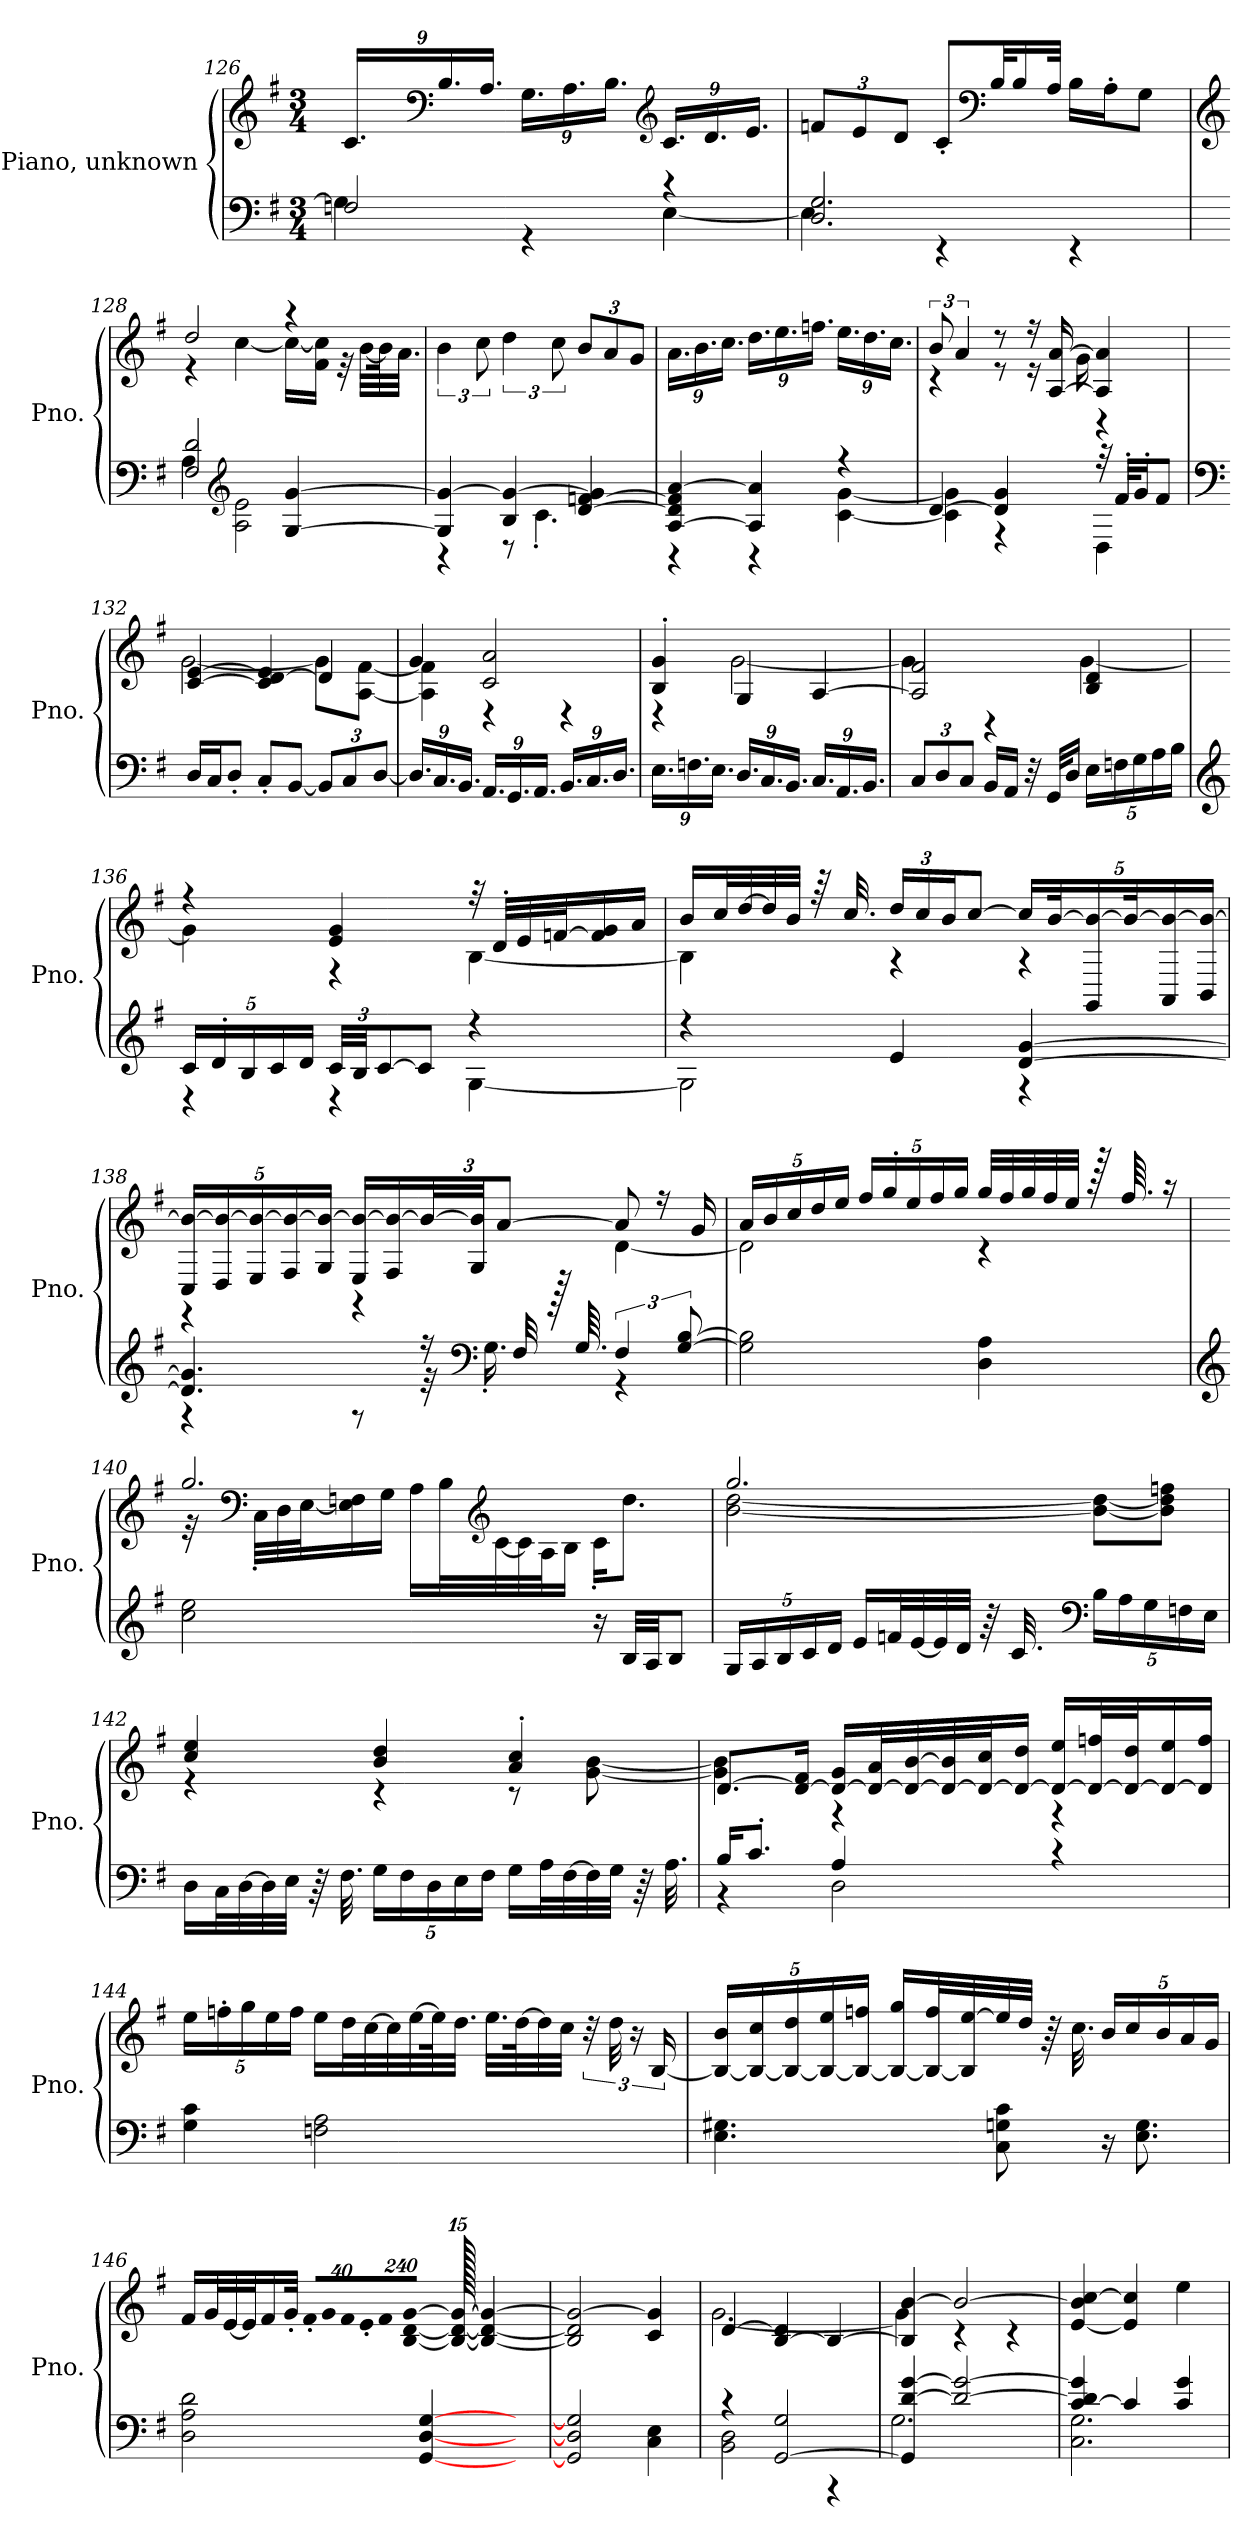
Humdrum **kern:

**kern	**kern
*part1	*part1
*staff2	*staff1
*I"Piano, unknown	*
*I'Pno.	*
!!LO:LB:g=z
*clefF4	*clefG2
*k[f#]	*k[f#]
*M3/4	*M3/4
=126	=126
*^	*
*	*	*Xbrackettup
2Fn/	4G\]	18.c/LL
*	*	*clefF4
.	.	18.B/
.	.	18.A/JJ
.	4r	18.G\LL
.	.	18.A\
.	.	18.B\JJ
*	*	*clefG2
4r	[4E\	18.c/LL
.	.	18.d/
.	.	18.e/JJ
=127	=127	=127
2.D/ 2.G/	4E\]	12fn/L
.	.	12e/
.	.	12d/J
.	4r	8c'/L
*	*	*clefF4
.	.	32B/KL
.	.	16B/
.	.	32A/JJk
.	4r	16B\LL
.	.	16A'\J
.	.	8G\J
=128	=128	=128
*	*	*clefG2
*	*	*^
2F#/ 2d/	4A\	2dd/	4r
*clefG2	*	*	*
.	2A\ 2e\	.	[4cc\
[4G/ [4g/	.	4r	16cc\LL_
.	.	.	16f#\ 16cc\]JJ
.	.	.	32r
.	.	.	[32b\LLL
.	.	.	64b\K]
.	.	.	32.a\JJJ
*	*	*v	*v
!!LO:LB:g=z
=129	=129	=129
*	*	*brackettup
4G/] 4g/_	4r	6b\
.	.	12cc\
4B/ 4g/_	8r	6dd\
.	4.c'\	.
.	.	12cc\
*	*	*Xbrackettup
[4d/ [4fn/ 4g/]	.	12b/L
.	.	12a/
.	.	12g/J
=130	=130	=130
[4A/ 4d/] 4f/] [4a/	4r	18.a\LL
.	.	18.b\
.	.	18.cc\JJ
4A/] 4a/]	4r	18.dd\LL
.	.	18.ee\
.	.	18.ffn\JJ
4r	[4c\ [4g\	18.ee\LL
.	.	18.dd\
.	.	18.cc\JJ
=131	=131	=131
*	*	*brackettup
*	*	*^
[4d/	4c\] 4g\]	12b/	4r
.	.	6a/	.
4d/] 4g/	4r	8r	8r
.	.	16r	16r
.	.	[16A/ [16a/	16g\
32r	4D\	4A/] 4a/]	4r
32f#'/KLL	.	.	.
16g'/J	.	.	.
8f#/J	.	.	.
*v	*v	*	*
=132	=132	=132
*clefF4	*	*
16D/LL	[4c/ [4e/	[2g\
16C/J	.	.
8D'/J	.	.
8C'/L	4c/] [4d/ 4e/]	.
[8BB/J	.	.
*Xbrackettup	*	*
12BB/L]	4d/]	8g\L]
12C/	.	.
.	.	[8A\ [8f#\J
[12D/J	.	.
!!LO:LB:g=z	!!
=133	=133	=133
18.D/LL]	4g/	4A\] 4f#\]
18.C/	.	.
18.BB/JJ	.	.
18.AA/LL	2c/ 2a/	4r
18.GG/	.	.
18.AA/JJ	.	.
18.BB/LL	.	4r
18.C/	.	.
18.D/JJ	.	.
=134	=134	=134
18.E\LL	4B/' 4g/'	4r
18.Fn\	.	.
18.E\JJ	.	.
18.D/LL	4G/	[2g\
18.C/	.	.
18.BB/JJ	.	.
18.C/LL	[4A/	.
18.AA/	.	.
18.BB/JJ	.	.
=135	=135	=135
12C/L	2A/] 2f#/	4g\]
12D/	.	.
12C/J	.	.
16BB/LL	.	4r
16AA/JJ	.	.
32r	.	.
32GG/KLL	.	.
16D/JJ	.	.
20E\LL	4B/ 4d/	[4g\
20Fn\	.	.
20G\	.	.
20A\	.	.
20B\JJ	.	.
!!LO:LB:g=z	!!
=136	=136	=136
*clefG2	*	*
*^	*	*
20c/LL	4r	4r	4g\]
20d'/	.	.	.
20B/	.	.	.
20c/	.	.	.
20d/JJ	.	.	.
48c/LLL	4r	4e/ 4g/	4r
48B/JJ	.	.	.
[12c/	.	.	.
8c/J]	.	.	.
4r	[4G\	32r	[4B\
.	.	32d'/LLL	.
.	.	32e/	.
.	.	[32fn/J	.
.	.	16f/] 16g/	.
.	.	16a/JJ	.
=137	=137	=137	=137
4r	2G\]	16b/LL	4B\]
.	.	32cc/L	.
.	.	[32dd/	.
.	.	32dd/]	.
.	.	32b/JJJ	.
.	.	64r	.
.	.	32.cc/	.
*	*	*Xbrackettup	*
4e/	.	24dd/LL	4r
.	.	24cc/	.
.	.	24b/J	.
.	.	[8cc/J	.
[4d/ [4g/	4r	20cc/LL]	4r
.	.	[40b/K	.
.	.	20GG/ 20b/_	.
.	.	40b/K_	.
.	.	20AA/ 20b/_	.
.	.	20BB/ 20b/_JJ	.
!!LO:LB:g=z	!!
=138	=138	=138	=138
4.d/] 4.g/]	4r	20C/ 20b/_LL	4r
.	.	20D/ 20b/_	.
.	.	20E/ 20b/_	.
.	.	20F#/ 20b/_	.
.	.	20G/ 20b/_JJ	.
.	8r	16E/ 16b/_LL	4r
.	.	16F#/ 16b/_	.
16r	32r	48b/L_	.
.	.	48G/ 48b/]JJ	.
*clefF4	*	*	*
.	16.G'\	.	.
.	.	[12a/J	.
32F#/	.	.	.
128r	.	.	.
64.G/	.	.	.
*brackettup	*	*	*
6F#/	4r	8a/]	[4d\
.	.	16r	.
[12G/ [12B/	.	.	.
.	.	16g/	.
*v	*v	*	*
=139	=139	=139
2G\] 2B\]	20a/LL	2d\]
.	20b/	.
.	20cc/	.
.	20dd/	.
.	20ee/JJ	.
.	20ff#/LL	.
.	20gg'/	.
.	20ee/	.
.	20ff#/	.
.	20gg/JJ	.
4D\ 4A\	32gg/LLL	4r
.	32ff#/	.
.	32gg/	.
.	32ff#/	.
.	32ee/JJJ	.
.	128r	.
.	64.ff#/	.
.	16r	.
!!LO:PB:g=z	!!
=140	=140	=140
*clefG2	*	*
2cc\ 2ee\	2.gg/	32r
*	*clefF4	*
.	.	32C'\LLL
.	.	32D\
.	.	[32E\J
.	.	16E\] 16Fn\
.	.	16G\JJ
.	.	16A\LL
.	.	32B\L
*	*clefG2	*
.	.	[32c\
.	.	32c\]
.	.	32A\J
.	.	16B\JJ
16r	.	16c'\KL
32B/LLL	.	8.dd\J
32A/JJ	.	.
8B/J	.	.
=141	=141	=141
*Xbrackettup	*	*
20G/LL	2.gg/	[2b\ [2dd\
20A/	.	.
20B/	.	.
20c/	.	.
20d/JJ	.	.
16e/LL	.	.
32fn/L	.	.
[32e/	.	.
32e/]	.	.
32d/JJJ	.	.
64r	.	.
32.c/	.	.
*clefF4	*	*
20B\LL	.	8b\_ 8dd\_L
20A\	.	.
20G\	.	.
.	.	8b\] 8dd\] 8ffn\J
20Fn\	.	.
20E\JJ	.	.
!!LO:LB:g=z	!!
=142	=142	=142
16D\LL	4cc/ 4ee/	4r
32C\L	.	.
[32D\	.	.
32D\]	.	.
32E\JJJ	.	.
64r	.	.
32.F#\	.	.
20G\LL	4b/ 4dd/	4r
20F#\	.	.
20D\	.	.
20E\	.	.
20F#\JJ	.	.
16G\LL	4a/' 4cc/'	8r
32A\L	.	.
[32F#\	.	.
32F#\]	.	[8g\ [8b\
32G\JJJ	.	.
64r	.	.
32.A\	.	.
=143	=143	=143
*^	*	*
16B/KL	4r	[8.d/L	4g\] 4b\]
8.c'/J	.	.	.
.	.	16d/_ 16f#/Jk	.
4A/	2D\	16d/_ 16g/LL	4r
.	.	32d/_ 32a/L	.
.	.	32d/_ [32b/	.
.	.	32d/_ 32b/]	.
.	.	32d/_ 32cc/J	.
.	.	16d/_ 16dd/JJ	.
4r	.	16d/_ 16ee/LL	4r
.	.	32d/_ 32ffn/L	.
.	.	32d/_ 32dd/J	.
.	.	16d/_ 16ee/	.
.	.	16d/] 16ff/JJ	.
*v	*v	*	*
*	*v	*v
!!LO:LB:g=z
=144	=144
4G\ 4c\	20ee\LL
.	20ffn'\
.	20gg\
.	20ee\
.	20ff\JJ
2Fn\ 2A\	16ee\LL
.	32dd\L
.	[32cc\
.	32cc\]
.	[32ee\
.	64ee\K]
.	32.dd\JJJ
.	32.ee\LLL
.	[64dd\K
.	32dd\]
.	32cc\JJJ
*	*brackettup
.	48r
.	48dd\
.	24r
.	[24B/
=145	=145
*	*Xbrackettup
4.E\ 4.G#X\	20B/_ 20b/LL
.	20B/_ 20cc/
.	20B/_ 20dd/
.	20B/_ 20ee/
.	20B/_ 20ffn/JJ
.	16B/_ 16gg/LL
.	32B/_ 32ff/L
.	32B/] [32ee/
8C\ 8Gn\ 8c\	32ee/]
.	32dd/JJJ
.	64r
.	32.cc\
16r	20b/LL
.	20cc/
8.E\ 8.G\	.
.	20b/
.	20a/
.	20g/JJ
!!LO:LB:g=z
=146	=146
2D\ 2A\ 2d\	16f#/LL
.	32g/L
.	[32e/
.	32e/J]
.	16f#/
.	32g'/JJk
!	!LO:N:vis=32
.	640%23f#'/LLL
!	!LO:N:vis=32
.	640%23g/
!	!LO:N:vis=32
.	640%23f#/
!	!LO:N:vis=32
.	640%23e'/J
!	!LO:N:vis=16
.	1920%137f#/
.	[1920%67B/ [1920%67d/ [1920%67g/JJ
[4GG/ [4D/ [4G/	960B/_ 960d/_ 960g/_
.	4B/_ 4d/_ 4g/_
960ryy	.
=147	=147
2GG/] 2D/] 2G/]	2B/] 2d/] 2g/_
4C\ 4E\	4c/ 4g/]
=148	=148
*^	*^
4r	2BB\ 2D\	[4d/	[2.g\
[2GG/ 2G/	.	[4B/ 4d/]	.
.	4r	4B/_	.
=149	=149	=149	=149
4GG/] [4d/ [4g/	2.G\	4B/] [4b/	4g\]
2d/_ 2g/_	.	2b/_	4r
.	.	.	4r
*	*	*v	*v
=150	=150	=150
[4c/ 4d/] 4g/]	2.C\ 2.G\	[4e/ 4b/] [4cc/
4c/]	.	4e/] 4cc/]
4c/ 4g/	.	4ee\
*v	*v	*
=	=
*-	*-
